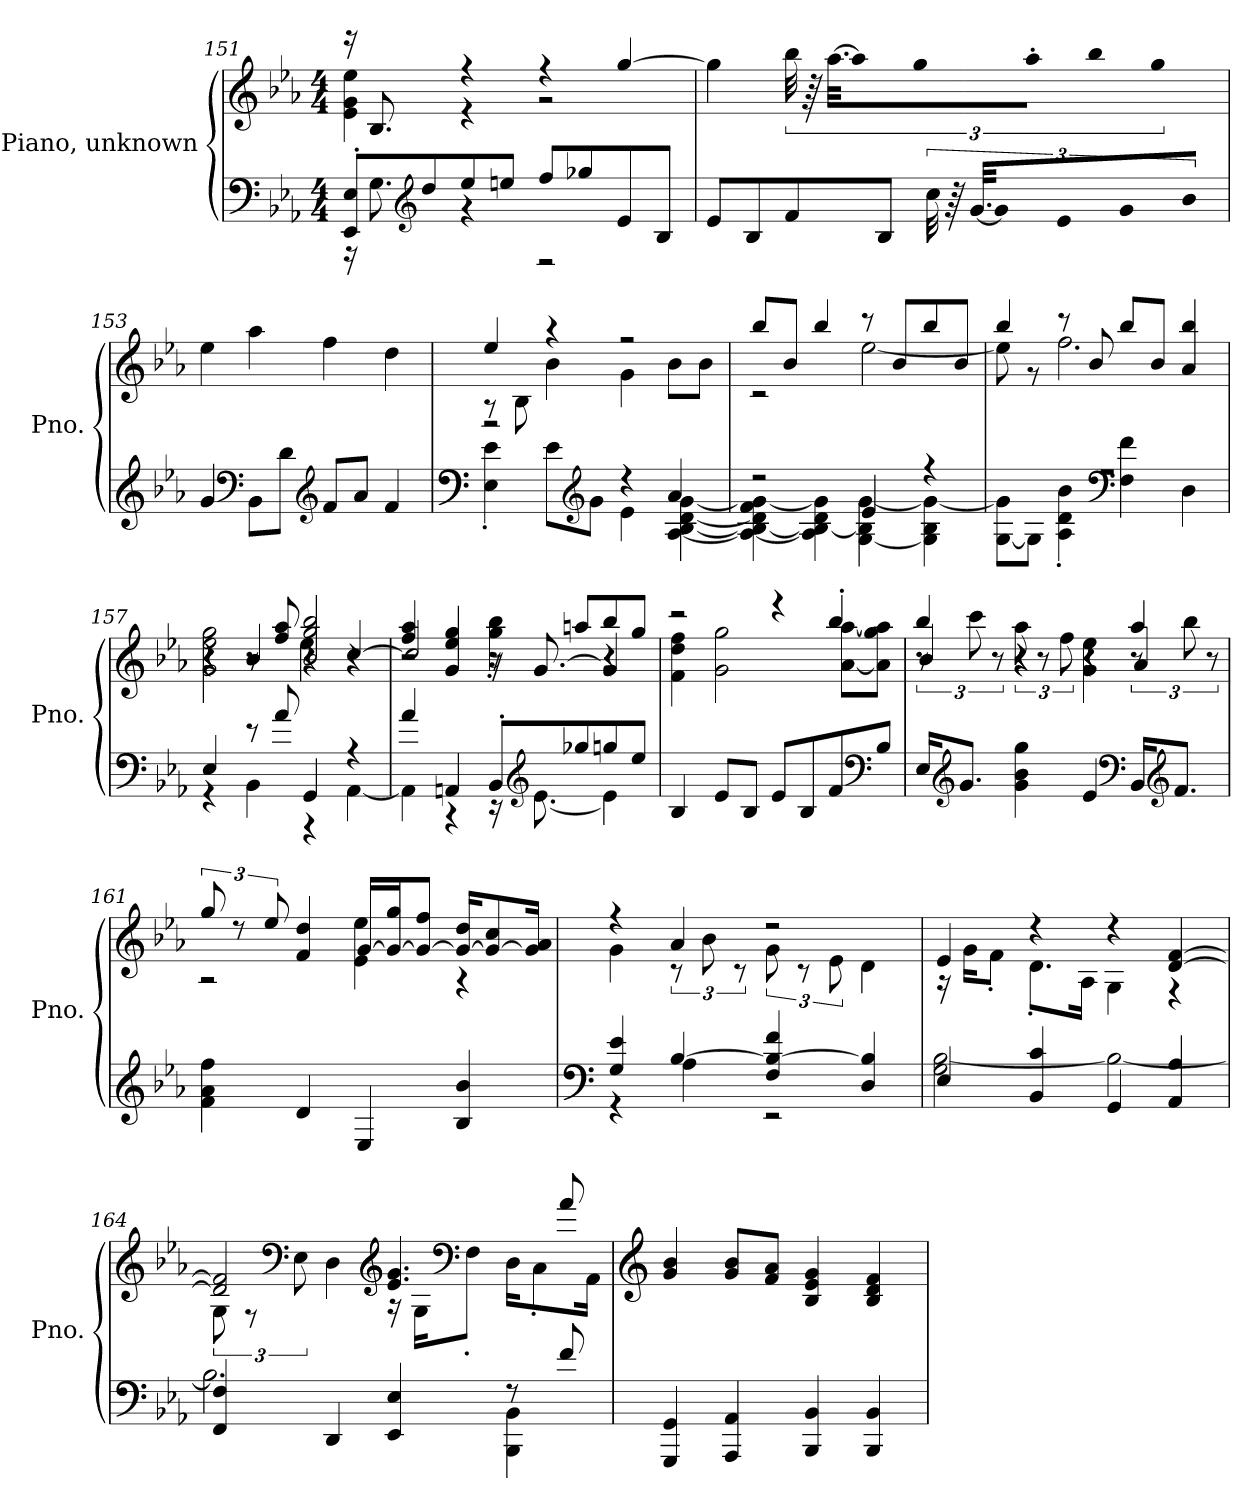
**kern	**kern
*part1	*part1
*staff2	*staff1
*I"Piano, unknown	*
*I'Pno.	*
*clefF4	*clefG2
*k[b-e-a-]	*k[b-e-a-]
*M4/4	*M4/4
=151	=151
*^	*^
8EE-/' 8E-/'L	16r	16r	4e-\ 4g\ 4ee-\
.	8.G\	8.B-/	.
*clefG2	*	*	*
8dd/	.	.	.
8ee-/	4r	4r	4r
8een/J	.	.	.
8ff/L	2r	4r	2r
8gg-X/	.	.	.
8e-/	.	[4gg/	.
8B-/J	.	.	.
*v	*v	*	*
*	*v	*v
!!LO:LB:g=z
=152	=152
8e-/L	4gg\]
8B-/	.
8f/	48bb-\
.	96r
.	[48.aa-\KLL
.	16aa-\]
8B-/J	16gg\
.	16aa-'\JJ
48cc\	4bb-\
96r	.
[48.g/KLL	.
16g/J]	.
8e-/	.
8g/	4gg\
8b-/J	.
=153	=153
4g/	4ee-\
*clefF4	*
8BB-\L	4aa-\
8d\J	.
*clefG2	*
8f/L	4ff\
8a-/J	.
4f/	4dd\
=154	=154
*clefF4	*
*^	*^
2r	4E-\' 4e-\'	4ee-/	8r
.	.	.	8B-\
.	8e-\L	4r	4b-\
*clefG2	*	*	*
.	8g\J	.	.
4r	4e-\	2r	4g\
4a-/	[4A-\ [4B-\ [4d\ [4g\	.	8b-\L
.	.	.	8b-\J
!!LO:LB:g=z	!!
=155	=155	=155	=155
2r	4A-\_ 4B-\_ 4d\] 4f\ 4g\_	8bb-/L	2r
.	.	8b-/J	.
.	4A-\] 4B-\_ 4d\ 4g\]	4bb-/	.
4e-/	[4G\ 4B-\] [4g\	8r	[2ee-\
.	.	8b-/L	.
4r	4G\] 4B-\ 4g\_	8bb-/	.
.	.	8b-/J	.
=156	=156	=156	=156
1r	[8G\ 8g\]L	4bb-/	8ee-\]
.	8G\J]	.	8r
.	4A-\' 4d\' 4b-\'	8r	2.ff\
.	.	8b-/	.
*clefF4	*	*	*
.	4F\ 4f\	8bb-/L	.
.	.	8b-/J	.
.	4D\	4a-/ 4bb-/	.
=157	=157	=157	=157
*	*	*	*^
4E-/	4r	4r	2g\ 2ee-\ 2gg\	4r
8r	4BB-\	8r	.	4b-/
8a-/	.	8ff/ 8aa-/	.	.
4GG/	4r	2b-/ 2gg/ 2bb-/	4ee-\	4r
4r	[4AA-\	.	4r	[4cc/
=158	=158	=158	=158	=158
4a-/	4AA-\]	4ff/ 4aa-/	2r	2cc/]
4AAn/	4r	4g/ 4ee-/ 4gg/	.	.
8BB-'/L	16r	8r	4gg\' 4bb-\'	16r
*clefG2	*	*	*	*
.	[8.e-\	.	.	[8.g/
8gg-X/	.	8aan/L	.	.
8ggn/	4e-\]	8bb-/	4r	4g/]
8ee-/J	.	8gg/J	.	.
*v	*v	*	*	*
*	*	*v	*v
!!LO:LB:g=z
=159	=159	=159
4B-/	2r	4f\ 4dd\ 4ff\
8e-/L	.	2g\ 2gg\
8B-/J	.	.
8e-/L	4r	.
8B-/	.	.
8f/	4bb-'/	[8a-\ [8aa-\L
*clefF4	*	*
8B-/J	.	8a-\] 8gg\ 8aa-\]J
=160	=160	=160
*	*	*^
16E-/KL	4bb-/	12r	4b-/
*clefG2	*	*	*
8.g/J	.	.	.
.	.	12ccc\	.
.	.	12r	.
4g\ 4b-\ 4gg\	4r	12aa-\	4r
.	.	12r	.
.	.	12ff\	.
4e-/	4r	4g\ 4ee-\	4r
*clefF4	*	*	*
16BB-/KL	4aa-/	12r	4a-/
*clefG2	*	*	*
8.f/J	.	.	.
.	.	12bb-\	.
.	.	12r	.
*	*	*v	*v
=161	=161	=161
4f\ 4a-\ 4ff\	12gg/	2r
.	12r	.
.	12ee-/	.
4d/	4f/ 4dd/	.
4E-/	[16g/LL	4e-\ 4ee-\
.	16g/_ 16gg/J	.
.	8g/_ 8ff/J	.
4B-/ 4b-/	16g/_ 16dd/KL	4r
.	8g/_ 8cc/	.
.	16g/] 16a-/Jk	.
!!LO:PB:g=z	!!
=162	=162	=162
*clefF4	*	*
*^	*	*
4G/ 4e-/	4r	4r	4g\
[4B-/	4A-\	4a-/	12r
.	.	.	12b-\
.	.	.	12r
4F/ 4B-/_ 4f/	2r	2r	12g\
.	.	.	12r
.	.	.	12e-\
4D/ 4B-/]	.	.	4d\
=163	=163	=163	=163
4E-/	2G\ [2B-\	4e-/	16r
.	.	.	16g\KL
.	.	.	8f'\J
4BB-/ 4c/	.	4r	8.d'\L
.	.	.	16A-\Jk
4GG/	2B-\_	4r	4G\
4AA-/ 4A-/	.	[4d/ [4f/	4r
=164	=164	=164	=164
4FF/ 4F/	2.B-\]	2d/] 2f/]	12G\
.	.	.	12r
*	*	*clefF4	*
.	.	.	12E-\
4DD/	.	.	4D\
*	*	*clefG2	*
4EE-/ 4E-/	.	4.e-/ 4.g/	16r
.	.	.	16G\KL
*	*	*clefF4	*
.	.	.	8F'\J
8r	4BBB-\ 4BB-\	.	16D\KL
.	.	.	8C'\
8f/	.	8a-/	.
.	.	.	16AA-\Jk
*v	*v	*	*
*	*v	*v
=165	=165
*	*clefG2
4GGG/ 4GG/	4g/ 4b-/
4AAA-/ 4AA-/	8g/ 8b-/L
.	8f/ 8a-/J
4BBB-/ 4BB-/	4B-/ 4e-/ 4g/
4BBB-/ 4BB-/	4B-/ 4d/ 4f/
=	=
*-	*-
